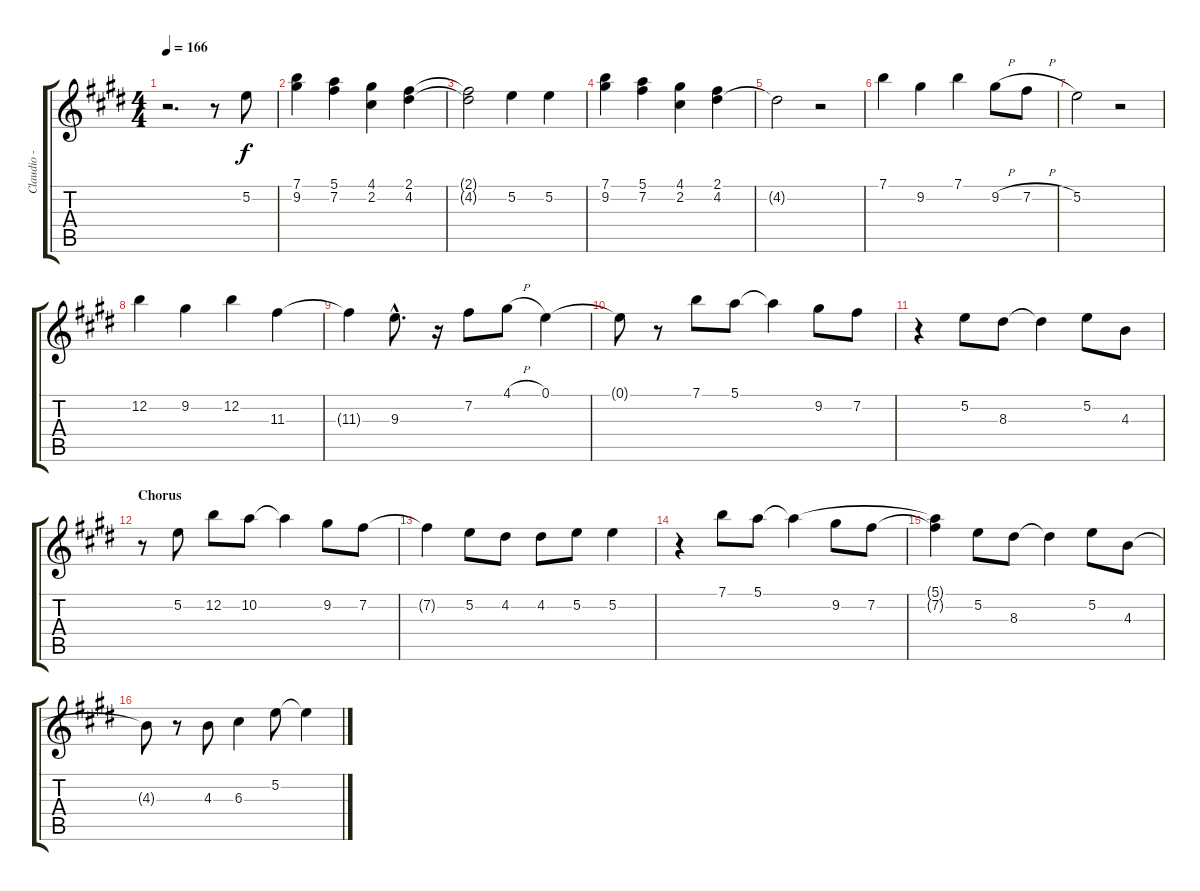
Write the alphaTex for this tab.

\track ("Claudio - Vocals" "Claudio - ") {instrument electricguitarclean}
\staff {score tabs}
\tuning (E4 B3 G3 D3 A2 E2) {hide}
\ts (4 4)
\tempo 166
\clef g2
\ks e
r.2{d dy f} r.8 5.2.8 |
(7.1 9.2).4 (5.1 7.2).4 (4.1 2.2).4 (2.1 4.2).4 |
(2.1{t} 4.2{t}).2 5.2.4 5.2.4 |
(7.1 9.2).4 (5.1 7.2).4 (4.1 2.2).4 (2.1 4.2).4 |
4.2{t}.2 r.2 |
7.1.4 9.2.4 7.1.4 9.2{h}.8 7.2{h}.8 |
5.2.2 r.2 |
12.2.4 9.2.4 12.2.4 11.3.4 |
11.3{t}.4 9.3{hac}.8{d} r.16 7.2.8 4.1{h}.8 0.1.4 |
0.1{t}.8 r.8 7.1.8 5.1.8 5.1{t}.4 9.2.8 7.2.8 |
r.4 5.2.8 8.3.8 8.3{t}.4 5.2.8 4.3.8 |
\section ("" "Chorus")
r.8 5.2.8 12.2.8 10.2.8 10.2{t}.4 9.2.8 7.2.8 |
7.2{t}.4 5.2.8 4.2.8 4.2.8 5.2.8 5.2.4 |
r.4 7.1.8 5.1.8 5.1{t}.4 9.2.8 7.2.8 |
(5.1{t} 7.2{t}).4 5.2.8 8.3.8 8.3{t}.4 5.2.8 4.3.8 |
4.3{t}.8 r.8 4.3.8 6.3.4 5.2.8 5.2{t}.4
